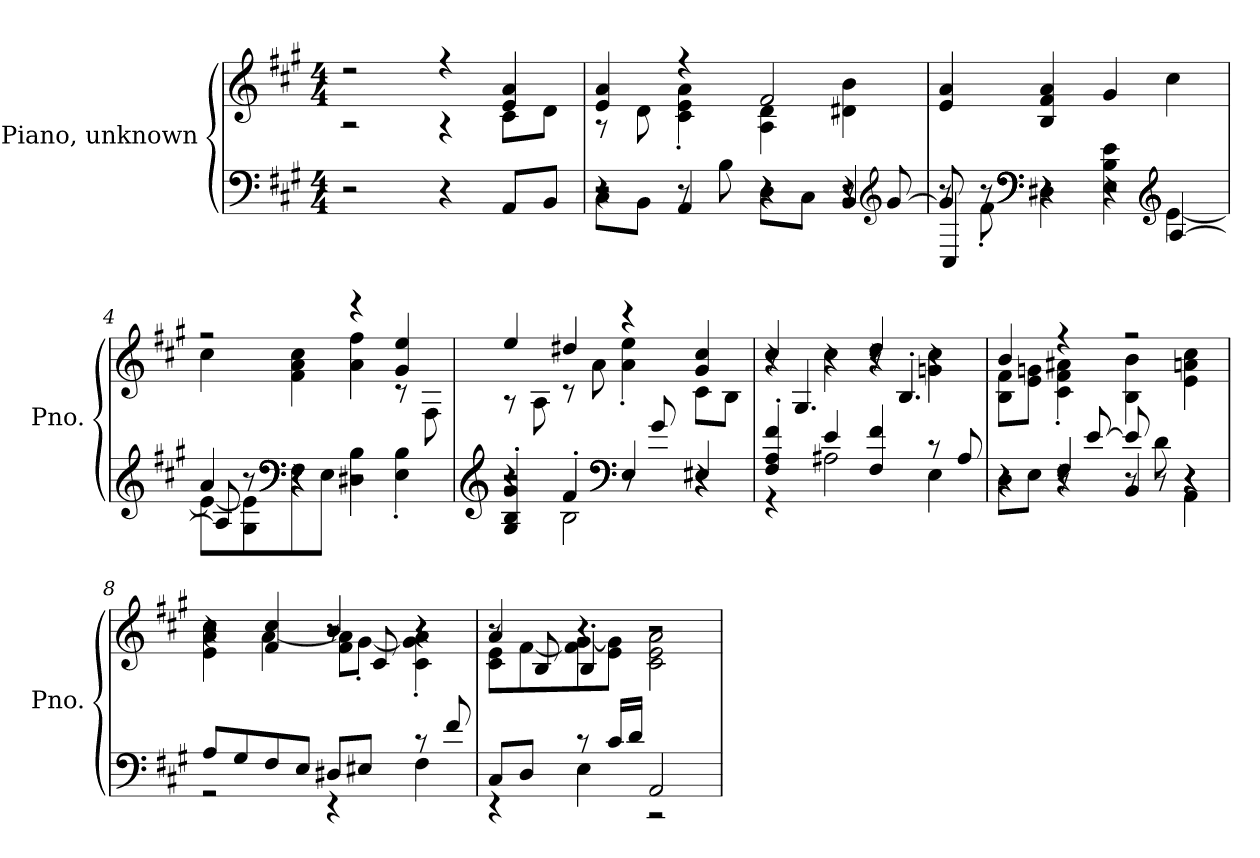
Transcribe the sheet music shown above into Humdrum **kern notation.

**kern	**kern
*part1	*part1
*staff2	*staff1
*I"Piano, unknown	*
*I'Pno.	*
*clefF4	*clefG2
*k[f#c#g#]	*k[f#c#g#]
*M4/4	*M4/4
*MM120	*MM120
=1	=1
*	*^
2r	2r	2r
4r	4r	4r
8AA/L	4e/ 4a/	8c#\L
8BB/J	.	8d\J
=2	=2	=2
*^	*	*
*	*^	*	*
2r	8C#\L	4r	4e/ 4a/	8r
.	8BB\J	.	.	8d\
.	8r	4AA/	4r	4c#\' 4e\' 4a\'
.	8B\	.	.	.
4r	8D\L	4r	2f#/	4A\ 4d\
.	8C#\J	.	.	.
8r	4r	4BB/	.	4d#X\ 4b\
*clefG2	*	*	*	*
[8g#/	.	.	.	.
*	*	*	*v	*v
=3	=3	=3	=3
8g#/]	8r	4C#/	4e/ 4a/
8r	8f#'\	.	.
*clefF4	*	*	*
4r	4D#X\	4r	4B/ 4f#/ 4a/
2r	4E\ 4B\ 4e\	4r	4g#/
*clefG2	*	*	*
.	[4e\	[4A/	4cc#\
=4	=4	=4	=4
*	*	*	*^
4a/	8e\L_	8A/]	2r	4cc#\
.	8G#\ 8e\]	8r	.	.
*clefF4	*	*	*	*
4r	8F#\	4r	.	4f#\ 4a\ 4cc#\
.	8E\J	.	.	.
2r	4D#X\ 4B\	2r	4r	4a\ 4ff#\
.	4E\' 4B\'	.	4g#/ 4ee/	8r
.	.	.	.	8F#\
!!LO:LB:g=z	!!
=5	=5	=5	=5	=5
*clefG2	*	*	*	*
4G#/' 4B/' 4g#/'	4r	2r	4ee/	8r
.	.	.	.	8A\
4f#'/	2B\	.	4dd#X/	8r
.	.	.	.	8a\
*clefF4	*	*	*	*
8r	.	4E/	4r	4a\' 4ee\'
8g#/	.	.	.	.
4E#X/	4r	4r	4g#/ 4cc#/	8c#\L
.	.	.	.	8B\J
*	*v	*v	*	*
=6	=6	=6	=6
*	*	*	*^
4F#/' 4A/' 4f#/'	4r	4cc#/	4r	8r
.	.	.	.	4.G#/
4e/	2A#X\	4r	4cc#\	.
4F#/ 4f#/	.	4dd/	4r	8r
.	.	.	.	4.B'/
8r	4E\	4r	4gn\ 4cc#\	.
8A#/	.	.	.	.
*	*	*	*v	*v
=7	=7	=7	=7
*	*^	*	*
4r	8D\L	4r	4b/	8B\ 8f#\L
.	8E\J	.	.	8e\ 8gn\J
8r	4r	4F#/	4r	4c#\' 4f#\' 4a#X\'
[8e/	.	.	.	.
8e/]	8r	4BB/	2r	4B\ 4b\
8r	8d\	.	.	.
4r	4AA\	4r	.	4e\ 4an\ 4cc#\
*	*v	*v	*	*
!!LO:LB:g=z
=8	=8	=8	=8
*	*	*	*^
8A/L	2r	4r	4e\ 4a\ 4cc#\	2r
8G#/	.	.	.	.
8F#/	.	4f#/ 4cc#/	[4a\	.
8E/J	.	.	.	.
8D#X/L	4r	4b/	8f#\ 8a\]L	8r
8E#X/J	.	.	[8g#'\J	8c#/
8r	4F#\	4r	4c#\' 4g#\]' 4a\'	4r
8f#/	.	.	.	.
=9	=9	=9	=9	=9
8C#/L	4r	4a/	8c#\ 8e\L	8r
8D/J	.	.	[8f#\	8B/
8r	4E\	4r	8f#\] [8g#\	4B'/
16c#/LL	.	.	8e\ 8g#\]J	.
16d/JJ	.	.	.	.
2AA/	2r	2r	2c#\ 2e\ 2a\	2r
*v	*v	*	*	*
*	*v	*v	*v
=	=
*-	*-
